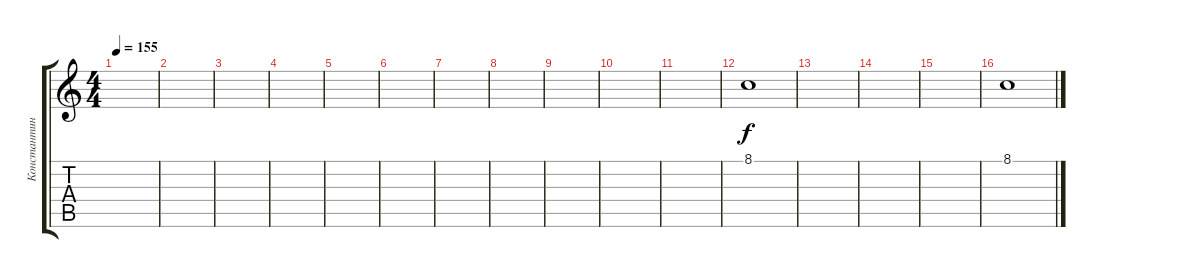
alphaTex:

\track ("Константин Бекрев" "Константин") {instrument tubularbells}
\staff {score tabs}
\tuning (E4 B3 G3 D3 A2 E2) {hide}
\ts (4 4)
\tempo 155
\clef g2
\ks c
|
|
|
|
|
|
|
|
|
|
|
8.1.1 |
|
|
|
8.1.1
